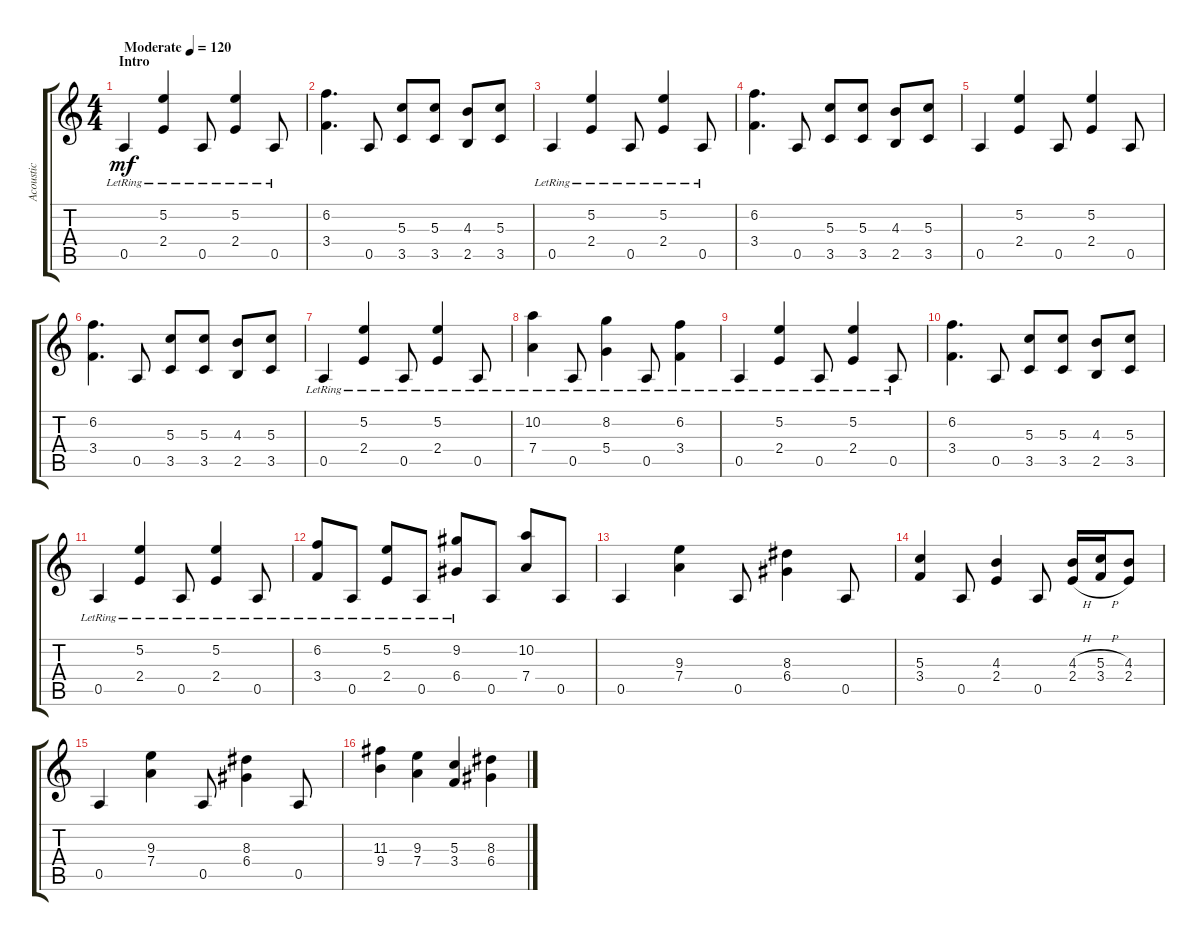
\track ("Acoustic" "Acoustic") {instrument acousticguitarnylon}
\staff {score tabs}
\tuning (E4 B3 G3 D3 A2 E2) {hide}
\ts (4 4)
\section ("" "Intro")
\tempo (120 "Moderate")
\clef g2
\ks c
0.5{lr}.4{dy mf instrument acousticguitarnylon} (5.2{lr} 2.4{lr}).4 0.5{lr}.8 (5.2{lr} 2.4{lr}).4 0.5{lr}.8 |
(6.2 3.4).4{d} 0.5.8 (5.3 3.5).8 (5.3 3.5).8 (4.3 2.5).8 (5.3 3.5).8 |
0.5{lr}.4 (5.2{lr} 2.4{lr}).4 0.5{lr}.8 (5.2{lr} 2.4{lr}).4 0.5{lr}.8 |
(6.2 3.4).4{d} 0.5.8 (5.3 3.5).8 (5.3 3.5).8 (4.3 2.5).8 (5.3 3.5).8 |
0.5.4 (5.2 2.4).4 0.5.8 (5.2 2.4).4 0.5.8 |
(6.2 3.4).4{d} 0.5.8 (5.3 3.5).8 (5.3 3.5).8 (4.3 2.5).8 (5.3 3.5).8 |
0.5{lr}.4 (5.2{lr} 2.4{lr}).4 0.5{lr}.8 (5.2{lr} 2.4{lr}).4 0.5{lr}.8 |
(10.2{lr} 7.4{lr}).4 0.5{lr}.8 (8.2{lr} 5.4{lr}).4 0.5{lr}.8 (6.2{lr} 3.4{lr}).4 |
0.5{lr}.4 (5.2{lr} 2.4{lr}).4 0.5{lr}.8 (5.2{lr} 2.4{lr}).4 0.5{lr}.8 |
(6.2 3.4).4{d} 0.5.8 (5.3 3.5).8 (5.3 3.5).8 (4.3 2.5).8 (5.3 3.5).8 |
0.5{lr}.4 (5.2{lr} 2.4{lr}).4 0.5{lr}.8 (5.2{lr} 2.4{lr}).4 0.5{lr}.8 |
(6.2 3.4{lr}).8 0.5{lr}.8 (5.2{lr} 2.4{lr}).8 0.5{lr}.8 (9.2{lr} 6.4{lr}).8 0.5.8 (10.2 7.4).8 0.5.8 |
0.5.4 (9.3 7.4).4 0.5.8 (8.3 6.4).4 0.5.8 |
(5.3 3.4).4 0.5.8 (4.3 2.4).4 0.5.8 (4.3{h} 2.4{h}).16 (5.3{h} 3.4{h}).16 (4.3 2.4).8 |
0.5.4 (9.3 7.4).4 0.5.8 (8.3 6.4).4 0.5.8 |
(11.3 9.4).4 (9.3 7.4).4 (5.3 3.4).4 (8.3 6.4).4
